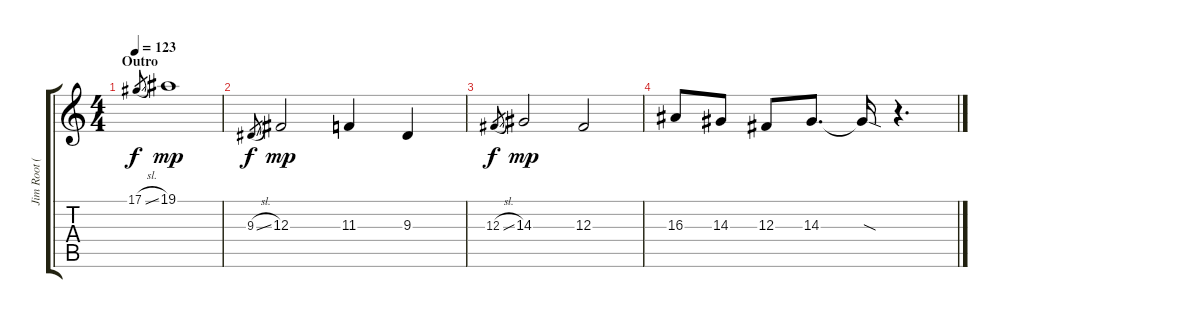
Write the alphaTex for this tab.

\track ("Jim Root (Keyboard)" "Jim Root (") {instrument recorder}
\staff {score tabs}
\tuning (Eb4 Bb3 Gb3 Db3 Ab2 Eb2) {hide}
\ts (4 4)
\section ("" "Outro")
\tempo 123
\clef g2
\ks c
17.1{sl}.8{gr dy f} 19.1.1{dy mp balance 7} |
9.3{sl}.8{gr dy f} 12.3.2{dy mp} 11.3.4 9.3.4 |
12.3{sl}.8{gr dy f} 14.3.2{dy mp} 12.3.2 |
16.3.8 14.3.8 12.3.8 14.3.8{d} 14.3{sod t}.16 r.4{d}
